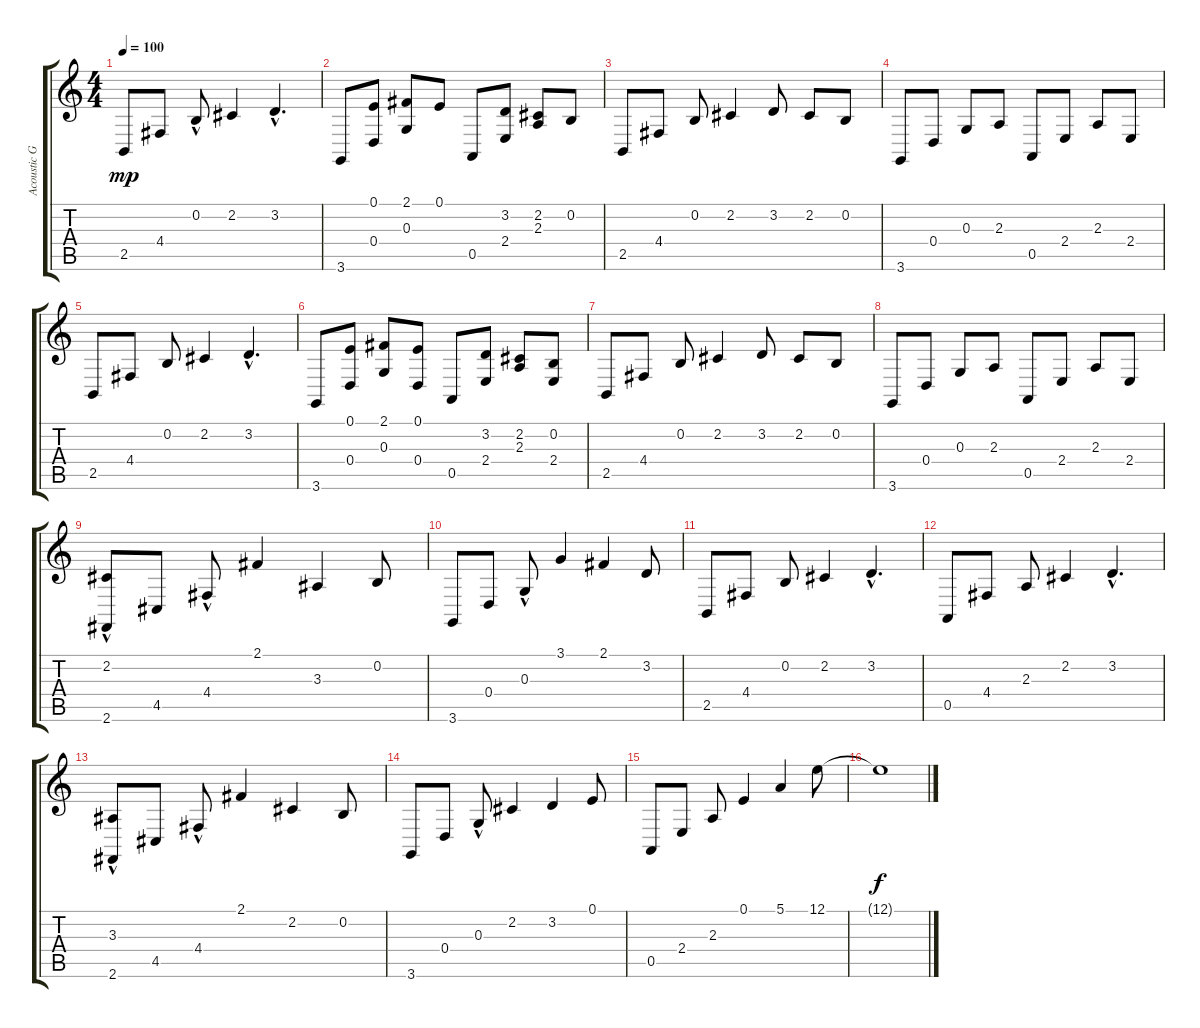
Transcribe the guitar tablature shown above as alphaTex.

\track ("Acoustic Grand Piano" "Acoustic G") {instrument acousticgrandpiano}
\staff {score tabs}
\tuning (E4 B3 G3 D3 A2 E2) {hide}
\ts (4 4)
\tempo 100
\clef g2
\ks c
2.5.8{dy mp} 4.4.8 0.2{hac}.8 2.2.4 3.2{hac}.4{d} |
3.6.8 (0.1 0.4).8 (2.1 0.3).8 0.1.8 0.5.8 (3.2 2.4).8 (2.2 2.3).8 0.2.8 |
2.5.8 4.4.8 0.2.8 2.2.4 3.2.8 2.2.8 0.2.8 |
3.6.8 0.4.8 0.3.8 2.3.8 0.5.8 2.4.8 2.3.8 2.4.8 |
2.5.8 4.4.8 0.2.8 2.2.4 3.2{hac}.4{d} |
3.6.8 (0.1 0.4).8 (2.1 0.3).8 (0.1 0.4).8 0.5.8 (3.2 2.4).8 (2.2 2.3).8 (0.2 2.4).8 |
2.5.8 4.4.8 0.2.8 2.2.4 3.2.8 2.2.8 0.2.8 |
3.6.8 0.4.8 0.3.8 2.3.8 0.5.8 2.4.8 2.3.8 2.4.8 |
(2.2{hac} 2.6).8 4.5.8 4.4{hac}.8 2.1.4 3.3.4 0.2.8 |
3.6.8 0.4.8 0.3{hac}.8 3.1.4 2.1.4 3.2.8 |
2.5.8 4.4.8 0.2.8 2.2.4 3.2{hac}.4{d} |
0.5.8 4.4.8 2.3.8 2.2.4 3.2{hac}.4{d} |
(3.3{hac} 2.6).8 4.5.8 4.4{hac}.8 2.1.4 2.2.4 0.2.8 |
3.6.8 0.4.8 0.3{hac}.8 2.2.4 3.2.4 0.1.8 |
0.5.8 2.4.8 2.3.8 0.1.4 5.1.4 12.1.8 |
12.1{t}.1{dy f}
